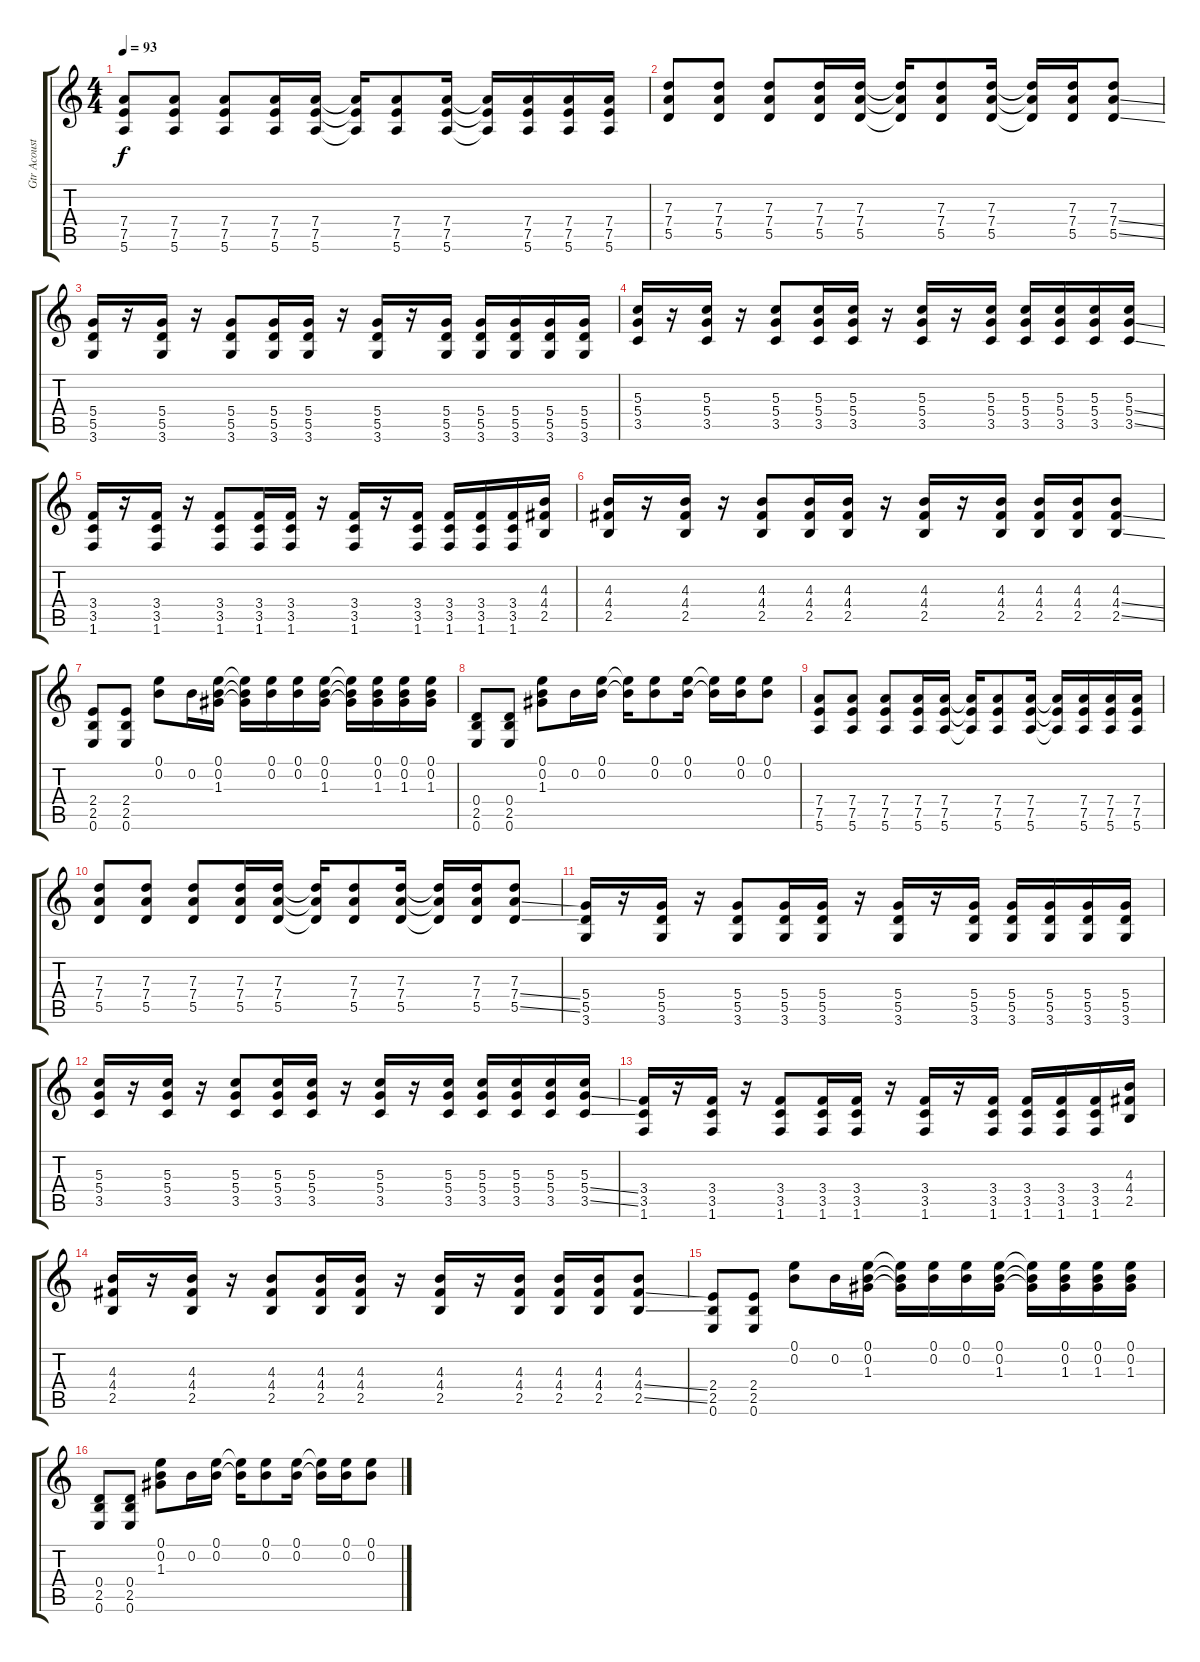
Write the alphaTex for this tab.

\track ("Gtr Acoustique" "Gtr Acoust") {instrument acousticguitarnylon}
\staff {score tabs}
\tuning (E4 B3 G3 D3 A2 E2) {hide}
\ts (4 4)
\tempo 93
\clef g2
\ks c
(7.4 7.5 5.6).8{dy f} (7.4 7.5 5.6).8 (7.4 7.5 5.6).8 (7.4 7.5 5.6).16 (7.4 7.5 5.6).16 (7.4{t} 7.5{t} 5.6{t}).16 (7.4 7.5 5.6).8 (7.4 7.5 5.6).16 (7.4{t} 7.5{t} 5.6{t}).16 (7.4 7.5 5.6).16 (7.4 7.5 5.6).16 (7.4 7.5 5.6).16 |
(7.3 7.4 5.5).8 (7.3 7.4 5.5).8 (7.3 7.4 5.5).8 (7.3 7.4 5.5).16 (7.3 7.4 5.5).16 (7.3{t} 7.4{t} 5.5{t}).16 (7.3 7.4 5.5).8 (7.3 7.4 5.5).16 (7.3{t} 7.4{t} 5.5{t}).16 (7.3 7.4 5.5).16 (7.3 7.4{ss} 5.5{ss}).8 |
(5.4 5.5 3.6).16 r.16 (5.4 5.5 3.6).16 r.16 (5.4 5.5 3.6).8 (5.4 5.5 3.6).16 (5.4 5.5 3.6).16 r.16 (5.4 5.5 3.6).16 r.16 (5.4 5.5 3.6).16 (5.4 5.5 3.6).16 (5.4 5.5 3.6).16 (5.4 5.5 3.6).16 (5.4 5.5 3.6).16 |
(5.3 5.4 3.5).16 r.16 (5.3 5.4 3.5).16 r.16 (5.3 5.4 3.5).8 (5.3 5.4 3.5).16 (5.3 5.4 3.5).16 r.16 (5.3 5.4 3.5).16 r.16 (5.3 5.4 3.5).16 (5.3 5.4 3.5).16 (5.3 5.4 3.5).16 (5.3 5.4 3.5).16 (5.3 5.4{ss} 3.5{ss}).16 |
(3.4 3.5 1.6).16 r.16 (3.4 3.5 1.6).16 r.16 (3.4 3.5 1.6).8 (3.4 3.5 1.6).16 (3.4 3.5 1.6).16 r.16 (3.4 3.5 1.6).16 r.16 (3.4 3.5 1.6).16 (3.4 3.5 1.6).16 (3.4 3.5 1.6).16 (3.4 3.5 1.6).16 (4.3 4.4 2.5).16 |
(4.3 4.4 2.5).16 r.16 (4.3 4.4 2.5).16 r.16 (4.3 4.4 2.5).8 (4.3 4.4 2.5).16 (4.3 4.4 2.5).16 r.16 (4.3 4.4 2.5).16 r.16 (4.3 4.4 2.5).16 (4.3 4.4 2.5).16 (4.3 4.4 2.5).16 (4.3 4.4{ss} 2.5{ss}).8 |
(2.4 2.5 0.6).8 (2.4 2.5 0.6).8 (0.1 0.2).8 0.2.16 (0.1 0.2 1.3).16 (0.1{t} 0.2{t} 1.3{t}).16 (0.1 0.2).16 (0.1 0.2).16 (0.1 0.2 1.3).16 (0.1{t} 0.2{t} 1.3{t}).16 (0.1 0.2 1.3).16 (0.1 0.2 1.3).16 (0.1 0.2 1.3).16 |
(0.4 2.5 0.6).8 (0.4 2.5 0.6).8 (0.1 0.2 1.3).8 0.2.16 (0.1 0.2).16 (0.1{t} 0.2{t}).16 (0.1 0.2).8 (0.1 0.2).16 (0.1{t} 0.2{t}).16 (0.1 0.2).16 (0.1 0.2).8 |
(7.4 7.5 5.6).8 (7.4 7.5 5.6).8 (7.4 7.5 5.6).8 (7.4 7.5 5.6).16 (7.4 7.5 5.6).16 (7.4{t} 7.5{t} 5.6{t}).16 (7.4 7.5 5.6).8 (7.4 7.5 5.6).16 (7.4{t} 7.5{t} 5.6{t}).16 (7.4 7.5 5.6).16 (7.4 7.5 5.6).16 (7.4 7.5 5.6).16 |
(7.3 7.4 5.5).8 (7.3 7.4 5.5).8 (7.3 7.4 5.5).8 (7.3 7.4 5.5).16 (7.3 7.4 5.5).16 (7.3{t} 7.4{t} 5.5{t}).16 (7.3 7.4 5.5).8 (7.3 7.4 5.5).16 (7.3{t} 7.4{t} 5.5{t}).16 (7.3 7.4 5.5).16 (7.3 7.4{ss} 5.5{ss}).8 |
(5.4 5.5 3.6).16 r.16 (5.4 5.5 3.6).16 r.16 (5.4 5.5 3.6).8 (5.4 5.5 3.6).16 (5.4 5.5 3.6).16 r.16 (5.4 5.5 3.6).16 r.16 (5.4 5.5 3.6).16 (5.4 5.5 3.6).16 (5.4 5.5 3.6).16 (5.4 5.5 3.6).16 (5.4 5.5 3.6).16 |
(5.3 5.4 3.5).16 r.16 (5.3 5.4 3.5).16 r.16 (5.3 5.4 3.5).8 (5.3 5.4 3.5).16 (5.3 5.4 3.5).16 r.16 (5.3 5.4 3.5).16 r.16 (5.3 5.4 3.5).16 (5.3 5.4 3.5).16 (5.3 5.4 3.5).16 (5.3 5.4 3.5).16 (5.3 5.4{ss} 3.5{ss}).16 |
(3.4 3.5 1.6).16 r.16 (3.4 3.5 1.6).16 r.16 (3.4 3.5 1.6).8 (3.4 3.5 1.6).16 (3.4 3.5 1.6).16 r.16 (3.4 3.5 1.6).16 r.16 (3.4 3.5 1.6).16 (3.4 3.5 1.6).16 (3.4 3.5 1.6).16 (3.4 3.5 1.6).16 (4.3 4.4 2.5).16 |
(4.3 4.4 2.5).16 r.16 (4.3 4.4 2.5).16 r.16 (4.3 4.4 2.5).8 (4.3 4.4 2.5).16 (4.3 4.4 2.5).16 r.16 (4.3 4.4 2.5).16 r.16 (4.3 4.4 2.5).16 (4.3 4.4 2.5).16 (4.3 4.4 2.5).16 (4.3 4.4{ss} 2.5{ss}).8 |
(2.4 2.5 0.6).8 (2.4 2.5 0.6).8 (0.1 0.2).8 0.2.16 (0.1 0.2 1.3).16 (0.1{t} 0.2{t} 1.3{t}).16 (0.1 0.2).16 (0.1 0.2).16 (0.1 0.2 1.3).16 (0.1{t} 0.2{t} 1.3{t}).16 (0.1 0.2 1.3).16 (0.1 0.2 1.3).16 (0.1 0.2 1.3).16 |
(0.4 2.5 0.6).8 (0.4 2.5 0.6).8 (0.1 0.2 1.3).8 0.2.16 (0.1 0.2).16 (0.1{t} 0.2{t}).16 (0.1 0.2).8 (0.1 0.2).16 (0.1{t} 0.2{t}).16 (0.1 0.2).16 (0.1 0.2).8
